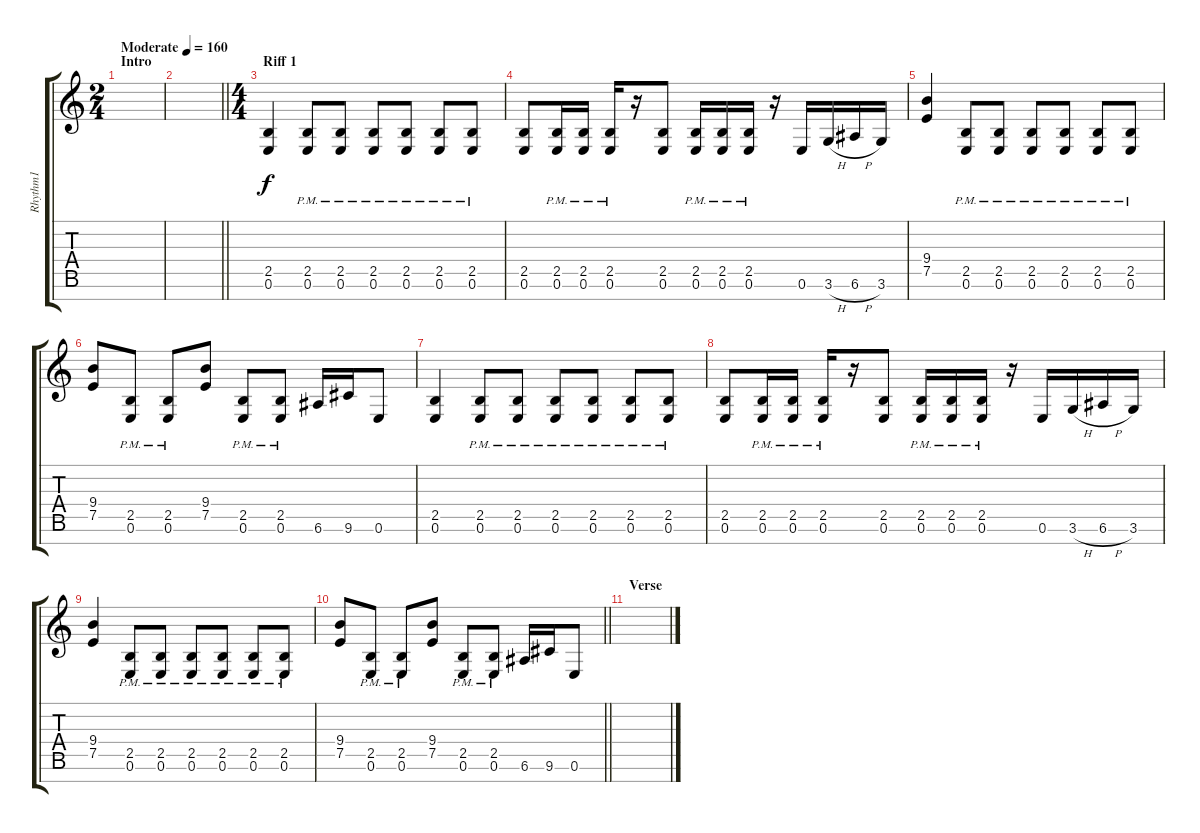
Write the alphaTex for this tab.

\track ("Rhythm1" "Rhythm1") {instrument distortionguitar}
\staff {score tabs}
\tuning (E4 B3 G3 D3 A2 E2 B1) {hide}
\ts (2 4)
\section ("" "Intro")
\tempo (160 "Moderate")
\clef g2
\ks c
|
\barLineRight lightlight
|
\ts (4 4)
\section ("" "Riff 1")
(2.5 0.6).4 (2.5{pm} 0.6{pm}).8 (2.5{pm} 0.6{pm}).8 (2.5{pm} 0.6{pm}).8 (2.5{pm} 0.6{pm}).8 (2.5{pm} 0.6{pm}).8 (2.5{pm} 0.6{pm}).8 |
(2.5 0.6).8 (2.5{pm} 0.6{pm}).16 (2.5{pm} 0.6{pm}).16 (2.5{pm} 0.6{pm}).16 r.16 (2.5 0.6).8 (2.5{pm} 0.6{pm}).16 (2.5{pm} 0.6{pm}).16 (2.5{pm} 0.6{pm}).16 r.16 0.6.16 3.6{h}.16 6.6{h}.16 3.6.16 |
(9.4 7.5).4 (2.5{pm} 0.6{pm}).8 (2.5{pm} 0.6{pm}).8 (2.5{pm} 0.6{pm}).8 (2.5{pm} 0.6{pm}).8 (2.5{pm} 0.6{pm}).8 (2.5{pm} 0.6{pm}).8 |
(9.4 7.5).8 (2.5{pm} 0.6{pm}).8 (2.5{pm} 0.6{pm}).8 (9.4 7.5).8 (2.5{pm} 0.6{pm}).8 (2.5{pm} 0.6{pm}).8 6.6.16 9.6.16 0.6.8 |
(2.5 0.6).4 (2.5{pm} 0.6{pm}).8 (2.5{pm} 0.6{pm}).8 (2.5{pm} 0.6{pm}).8 (2.5{pm} 0.6{pm}).8 (2.5{pm} 0.6{pm}).8 (2.5{pm} 0.6{pm}).8 |
(2.5 0.6).8 (2.5{pm} 0.6{pm}).16 (2.5{pm} 0.6{pm}).16 (2.5{pm} 0.6{pm}).16 r.16 (2.5 0.6).8 (2.5{pm} 0.6{pm}).16 (2.5{pm} 0.6{pm}).16 (2.5{pm} 0.6{pm}).16 r.16 0.6.16 3.6{h}.16 6.6{h}.16 3.6.16 |
(9.4 7.5).4 (2.5{pm} 0.6{pm}).8 (2.5{pm} 0.6{pm}).8 (2.5{pm} 0.6{pm}).8 (2.5{pm} 0.6{pm}).8 (2.5{pm} 0.6{pm}).8 (2.5{pm} 0.6{pm}).8 |
\barLineRight lightlight
(9.4 7.5).8 (2.5{pm} 0.6{pm}).8 (2.5{pm} 0.6{pm}).8 (9.4 7.5).8 (2.5{pm} 0.6{pm}).8 (2.5{pm} 0.6{pm}).8 6.6.16 9.6.16 0.6.8 |
\section ("" "Verse")
